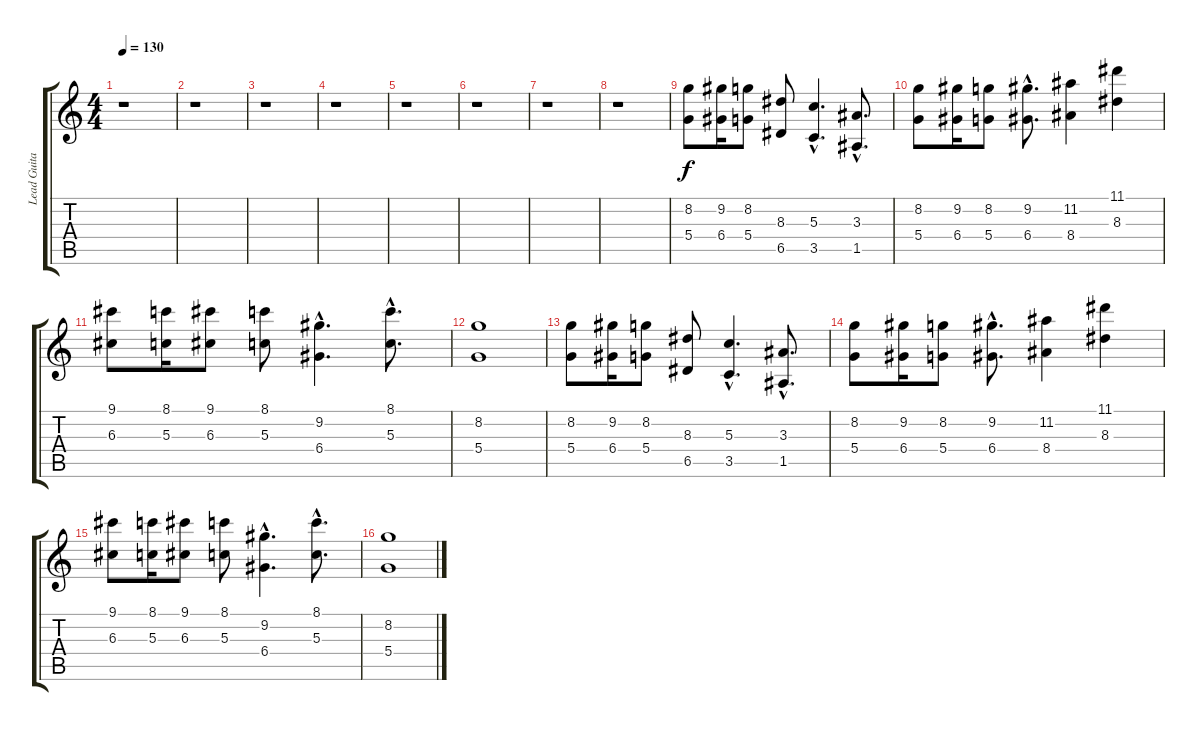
\track ("Lead Guitar" "Lead Guita") {instrument distortionguitar}
\staff {score tabs}
\tuning (E4 B3 G3 D3 A2 E2) {hide}
\ts (4 4)
\tempo 130
\clef g2
\ks c
r.1{dy f} |
r.1 |
r.1 |
r.1 |
r.1 |
r.1 |
r.1 |
r.1 |
(8.2 5.4).8 (9.2 6.4).16 (8.2 5.4).8 (8.3 6.5).8 (5.3{hac} 3.5{hac}).4{d} (3.3{hac} 1.5{hac}).8{d} |
(8.2 5.4).8 (9.2 6.4).16 (8.2 5.4).8 (9.2{hac} 6.4{hac}).8{d} (11.2 8.4).4 (11.1 8.3).4 |
(9.1 6.3).8 (8.1 5.3).16 (9.1 6.3).8 (8.1 5.3).8 (9.2{hac} 6.4{hac}).4{d} (8.1{hac} 5.3{hac}).8{d} |
(8.2 5.4).1 |
(8.2 5.4).8 (9.2 6.4).16 (8.2 5.4).8 (8.3 6.5).8 (5.3{hac} 3.5{hac}).4{d} (3.3{hac} 1.5{hac}).8{d} |
(8.2 5.4).8 (9.2 6.4).16 (8.2 5.4).8 (9.2{hac} 6.4{hac}).8{d} (11.2 8.4).4 (11.1 8.3).4 |
(9.1 6.3).8 (8.1 5.3).16 (9.1 6.3).8 (8.1 5.3).8 (9.2{hac} 6.4{hac}).4{d} (8.1{hac} 5.3{hac}).8{d} |
(8.2 5.4).1
